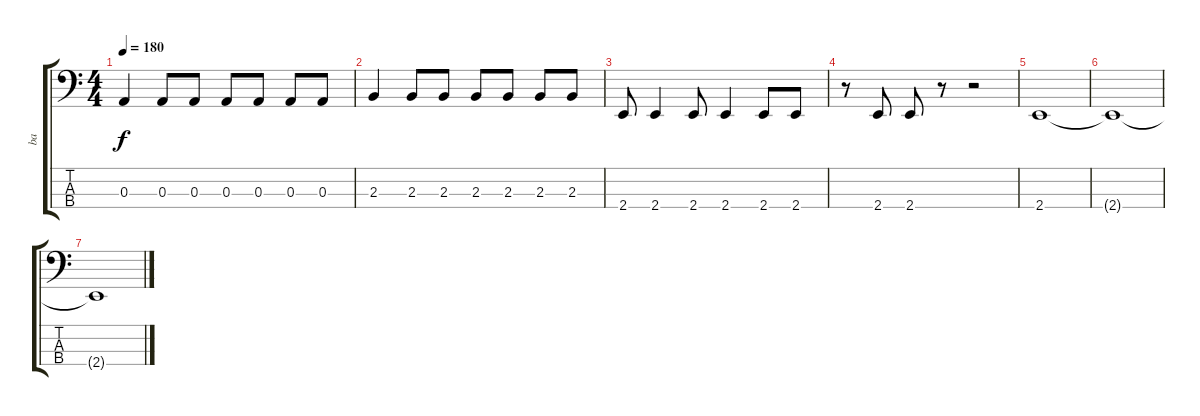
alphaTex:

\track ("ba" "ba") {instrument electricbassfinger}
\staff {score tabs}
\tuning (G2 D2 A1 D1) {hide}
\ts (4 4)
\tempo 180
\clef f4
\ks c
0.3.4{dy f} 0.3.8 0.3.8 0.3.8 0.3.8 0.3.8 0.3.8 |
2.3.4 2.3.8 2.3.8 2.3.8 2.3.8 2.3.8 2.3.8 |
2.4.8 2.4.4 2.4.8 2.4.4 2.4.8 2.4.8 |
r.8 2.4.8 2.4.8 r.8 r.2 |
2.4.1 |
2.4{t}.1 |
2.4{t}.1
